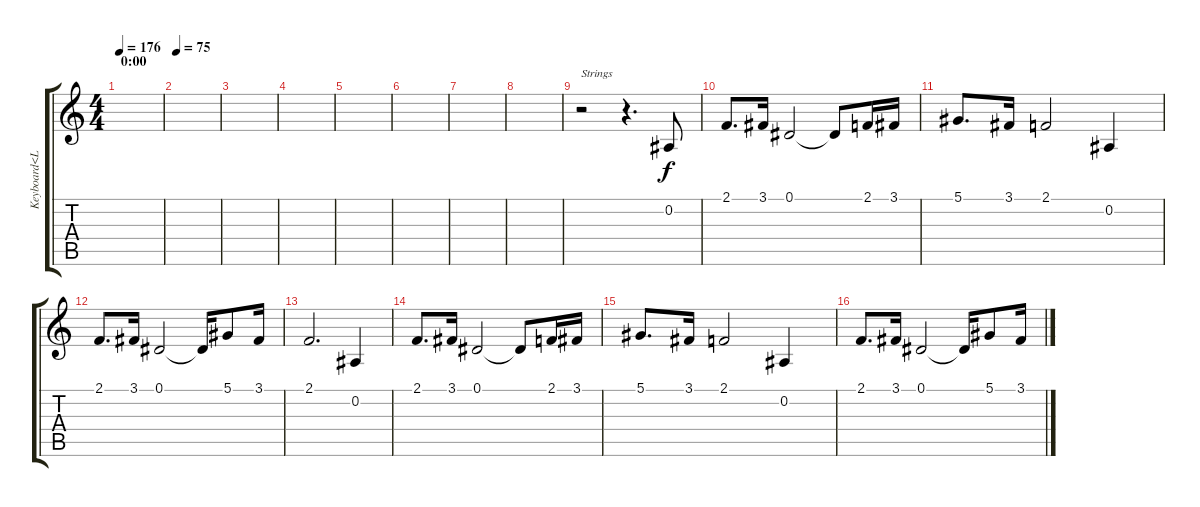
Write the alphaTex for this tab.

\track ("Keyboard<L>" "Keyboard<L") {instrument stringensemble1}
\staff {score tabs}
\tuning (Eb4 Bb3 Gb3 Db3 Ab2 Eb2) {hide}
\ts (4 4)
\section ("" "0:00")
\tempo 176
\tempo 75
\tempo 176
\clef g2
\ks c
|
\tempo 75
|
|
|
|
|
|
|
r.2{txt "Strings"} r.4{d} 0.2.8{instrument stringensemble1} |
2.1.8{d} 3.1.16 0.1.2 0.1{t}.8 2.1.16 3.1.16 |
5.1.8{d} 3.1.16 2.1.2 0.2.4 |
2.1.8{d} 3.1.16 0.1.2 0.1{t}.16 5.1.8 3.1.16 |
2.1.2{d} 0.2.4 |
2.1.8{d} 3.1.16 0.1.2 0.1{t}.8 2.1.16 3.1.16 |
5.1.8{d} 3.1.16 2.1.2 0.2.4 |
2.1.8{d} 3.1.16 0.1.2 0.1{t}.16 5.1.8 3.1.16
